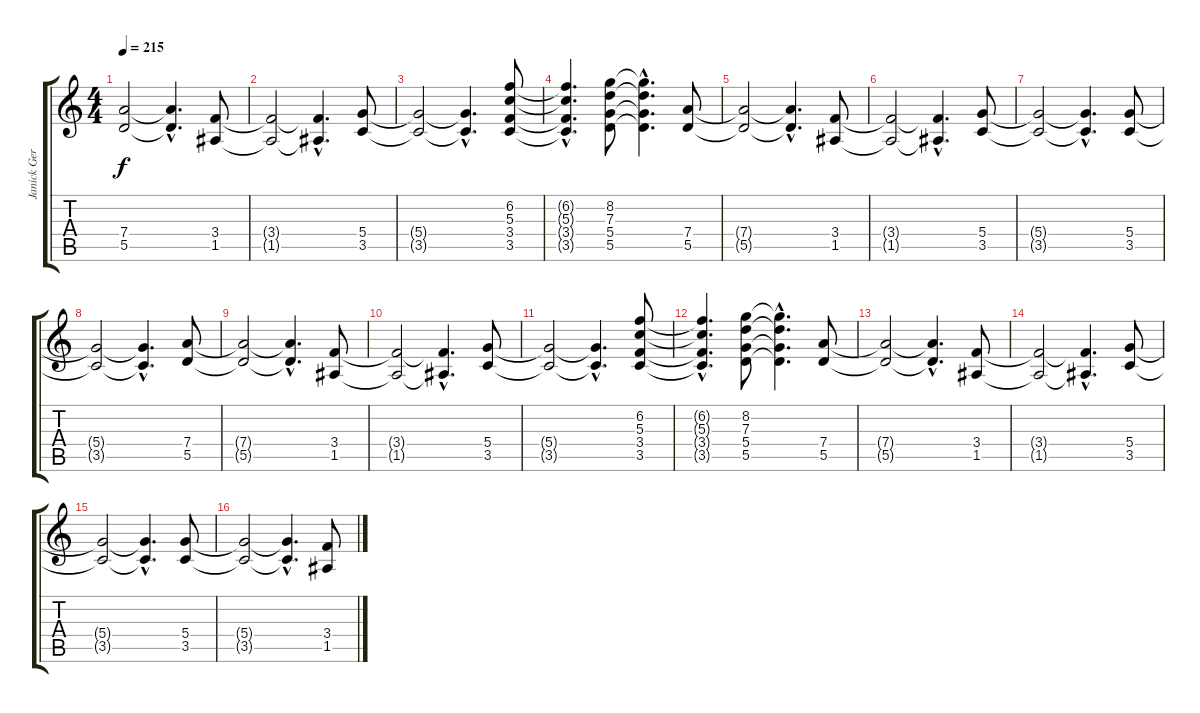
\track ("Janick Gers" "Janick Ger") {instrument overdrivenguitar}
\staff {score tabs}
\tuning (E4 B3 G3 D3 A2 E2) {hide}
\ts (4 4)
\tempo 215
\clef g2
\ks c
(7.4{t} 5.5{t}).2{dy f} (7.4{hac t} 5.5{hac t}).4{d} (3.4 1.5).8 |
(3.4{t} 1.5{t}).2 (3.4{hac t} 1.5{hac t}).4{d} (5.4 3.5).8 |
(5.4{t} 3.5{t}).2 (5.4{hac t} 3.5{hac t}).4{d} (6.2 5.3 3.4 3.5).8 |
(6.2{hac t} 5.3{hac t} 3.4{hac t} 3.5{hac t}).4{d} (8.2 7.3 5.4 5.5).8 (8.2{hac t} 7.3{hac t} 5.4{hac t} 5.5{hac t}).4{d} (7.4 5.5).8 |
(7.4{t} 5.5{t}).2 (7.4{hac t} 5.5{hac t}).4{d} (3.4 1.5).8 |
(3.4{t} 1.5{t}).2 (3.4{hac t} 1.5{hac t}).4{d} (5.4 3.5).8 |
(5.4{t} 3.5{t}).2 (5.4{hac t} 3.5{hac t}).4{d} (5.4 3.5).8 |
(5.4{t} 3.5{t}).2 (5.4{hac t} 3.5{hac t}).4{d} (7.4 5.5).8 |
(7.4{t} 5.5{t}).2 (7.4{hac t} 5.5{hac t}).4{d} (3.4 1.5).8 |
(3.4{t} 1.5{t}).2 (3.4{hac t} 1.5{hac t}).4{d} (5.4 3.5).8 |
(5.4{t} 3.5{t}).2 (5.4{hac t} 3.5{hac t}).4{d} (6.2 5.3 3.4 3.5).8 |
(6.2{hac t} 5.3{hac t} 3.4{hac t} 3.5{hac t}).4{d} (8.2 7.3 5.4 5.5).8 (8.2{hac t} 7.3{hac t} 5.4{hac t} 5.5{hac t}).4{d} (7.4 5.5).8 |
(7.4{t} 5.5{t}).2 (7.4{hac t} 5.5{hac t}).4{d} (3.4 1.5).8 |
(3.4{t} 1.5{t}).2 (3.4{hac t} 1.5{hac t}).4{d} (5.4 3.5).8 |
(5.4{t} 3.5{t}).2 (5.4{hac t} 3.5{hac t}).4{d} (5.4 3.5).8 |
(5.4{t} 3.5{t}).2 (5.4{hac t} 3.5{hac t}).4{d} (3.4 1.5).8
